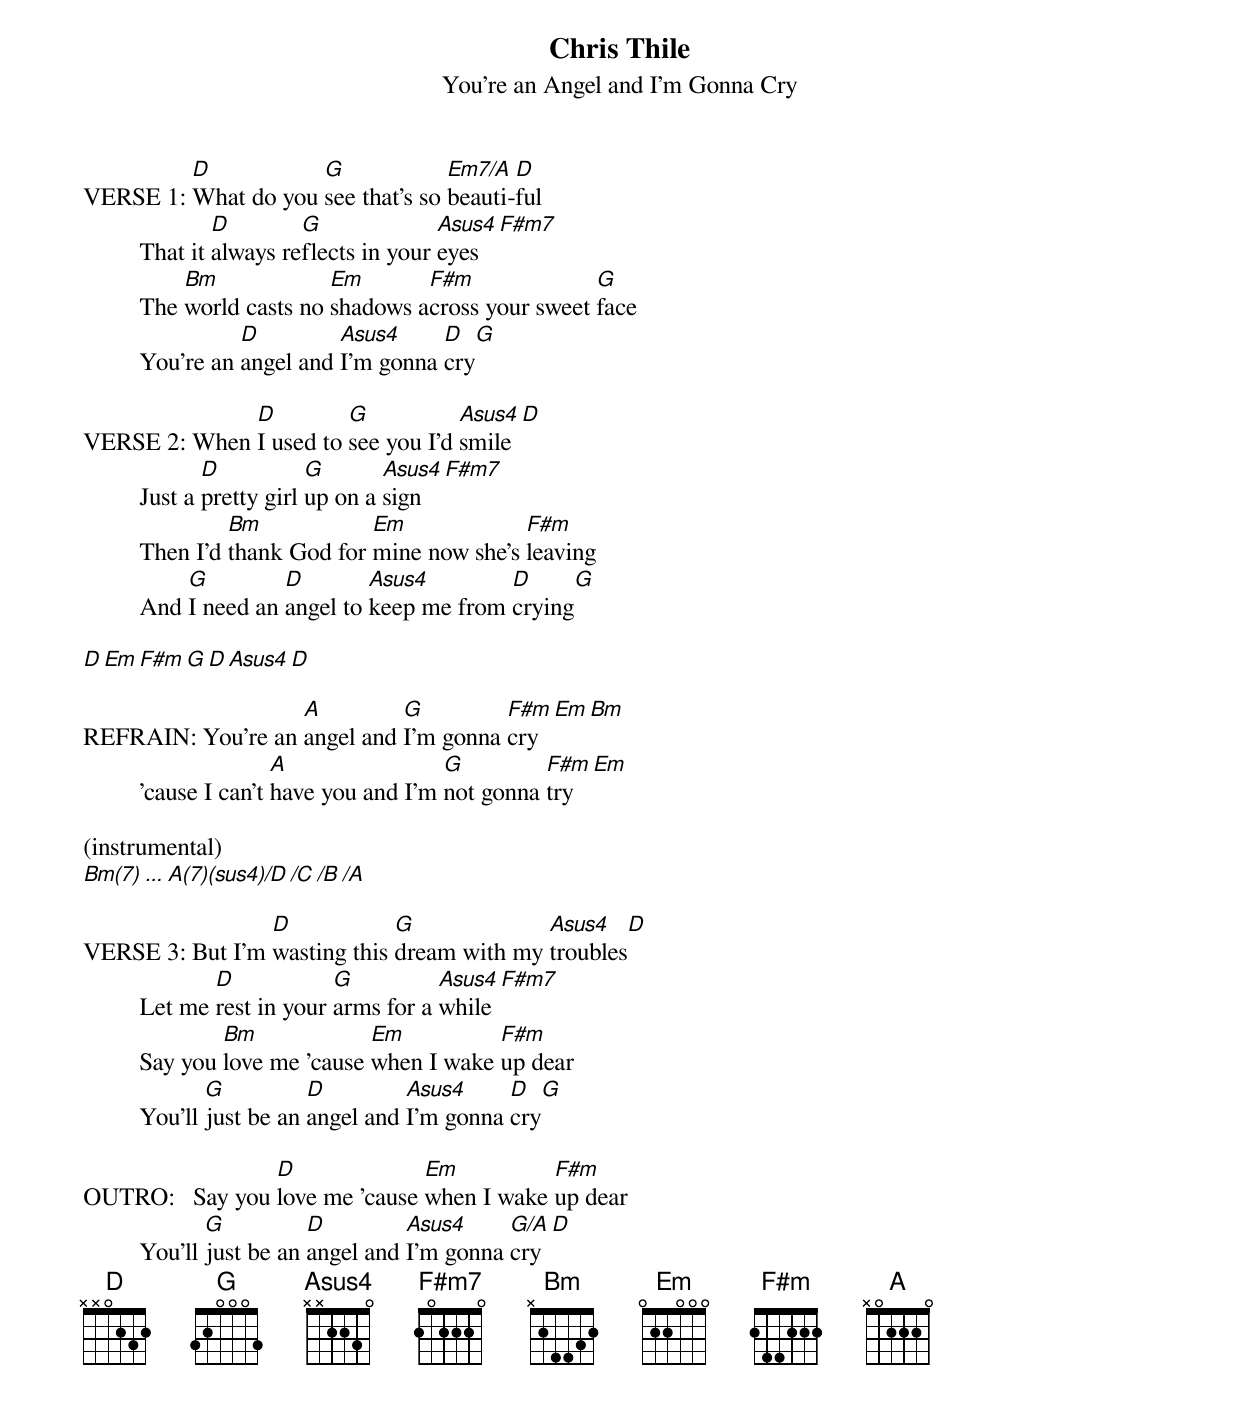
Chris Thile
You're an Angel and I'm Gonna Cry

         D           G             Em7/A  D
VERSE 1: What do you see that's so beauti-ful
                 D        G              Asus4   F#m7
         That it always reflects in your eyes
             Bm             Em       F#m              G
         The world casts no shadows across your sweet face
                   D         Asus4     D     G
         You're an angel and I'm gonna cry

              D         G           Asus4   D
VERSE 2: When I used to see you I'd smile
                D           G       Asus4   F#m7
         Just a pretty girl up on a sign
                  Bm            Em             F#m
         Then I'd thank God for mine now she's leaving
             G         D        Asus4        D      G
         And I need an angel to keep me from crying

         D  Em  F#m  G  D  Asus4  D

                   A         G         F#m    Em   Bm
REFRAIN: You're an angel and I'm gonna cry
                        A                G         F#m    Em
         'cause I can't have you and I'm not gonna try

(instrumental)
Bm(7)    ...     A(7)(sus4)/D  /C  /B   /A

                 D            G             Asus4    D
VERSE 3: But I'm wasting this dream with my troubles
                D            G          Asus4   F#m7
         Let me rest in your arms for a while
                 Bm             Em          F#m
         Say you love me 'cause when I wake up dear
                G          D         Asus4     D    G
         You'll just be an angel and I'm gonna cry

                 D              Em          F#m
OUTRO:   Say you love me 'cause when I wake up dear
                G          D         Asus4     G/A   D
         You'll just be an angel and I'm gonna cry
